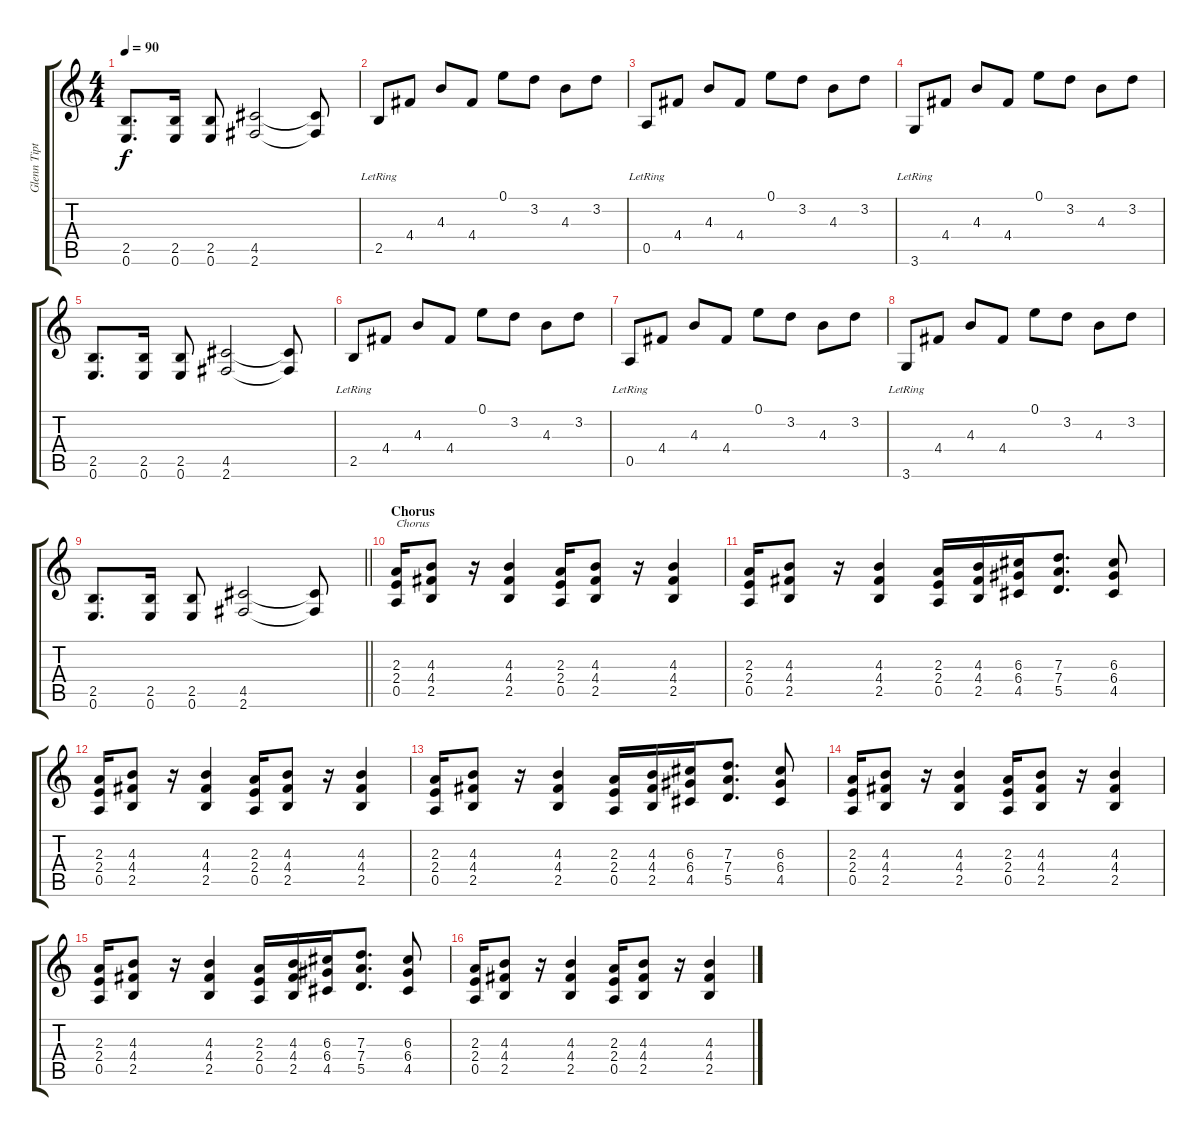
\track ("Glenn Tipton" "Glenn Tipt") {instrument acousticguitarnylon}
\staff {score tabs}
\tuning (E4 B3 G3 D3 A2 E2) {hide}
\ts (4 4)
\tempo 90
\clef g2
\ks c
(2.5 0.6).8{d dy f} (2.5 0.6).16 (2.5 0.6).8 (4.5 2.6).2 (4.5{t} 2.6{t}).8 |
2.5{lr}.8 4.4.8 4.3.8 4.4.8 0.1.8 3.2.8 4.3.8 3.2.8 |
0.5{lr}.8 4.4.8 4.3.8 4.4.8 0.1.8 3.2.8 4.3.8 3.2.8 |
3.6{lr}.8 4.4.8 4.3.8 4.4.8 0.1.8 3.2.8 4.3.8 3.2.8 |
(2.5 0.6).8{d} (2.5 0.6).16 (2.5 0.6).8 (4.5 2.6).2 (4.5{t} 2.6{t}).8 |
2.5{lr}.8 4.4.8 4.3.8 4.4.8 0.1.8 3.2.8 4.3.8 3.2.8 |
0.5{lr}.8 4.4.8 4.3.8 4.4.8 0.1.8 3.2.8 4.3.8 3.2.8 |
3.6{lr}.8 4.4.8 4.3.8 4.4.8 0.1.8 3.2.8 4.3.8 3.2.8 |
\barLineRight lightlight
(2.5 0.6).8{d} (2.5 0.6).16 (2.5 0.6).8 (4.5 2.6).2 (4.5{t} 2.6{t}).8 |
\section ("" "Chorus")
(2.3 2.4 0.5).16{txt "Chorus" instrument distortionguitar} (4.3 4.4 2.5).8 r.16 (4.3 4.4 2.5).4 (2.3 2.4 0.5).16 (4.3 4.4 2.5).8 r.16 (4.3 4.4 2.5).4 |
(2.3 2.4 0.5).16 (4.3 4.4 2.5).8 r.16 (4.3 4.4 2.5).4 (2.3 2.4 0.5).16 (4.3 4.4 2.5).16 (6.3 6.4 4.5).16 (7.3 7.4 5.5).8{d} (6.3 6.4 4.5).8 |
(2.3 2.4 0.5).16 (4.3 4.4 2.5).8 r.16 (4.3 4.4 2.5).4 (2.3 2.4 0.5).16 (4.3 4.4 2.5).8 r.16 (4.3 4.4 2.5).4 |
(2.3 2.4 0.5).16 (4.3 4.4 2.5).8 r.16 (4.3 4.4 2.5).4 (2.3 2.4 0.5).16 (4.3 4.4 2.5).16 (6.3 6.4 4.5).16 (7.3 7.4 5.5).8{d} (6.3 6.4 4.5).8 |
(2.3 2.4 0.5).16 (4.3 4.4 2.5).8 r.16 (4.3 4.4 2.5).4 (2.3 2.4 0.5).16 (4.3 4.4 2.5).8 r.16 (4.3 4.4 2.5).4 |
(2.3 2.4 0.5).16 (4.3 4.4 2.5).8 r.16 (4.3 4.4 2.5).4 (2.3 2.4 0.5).16 (4.3 4.4 2.5).16 (6.3 6.4 4.5).16 (7.3 7.4 5.5).8{d} (6.3 6.4 4.5).8 |
(2.3 2.4 0.5).16 (4.3 4.4 2.5).8 r.16 (4.3 4.4 2.5).4 (2.3 2.4 0.5).16 (4.3 4.4 2.5).8 r.16 (4.3 4.4 2.5).4
